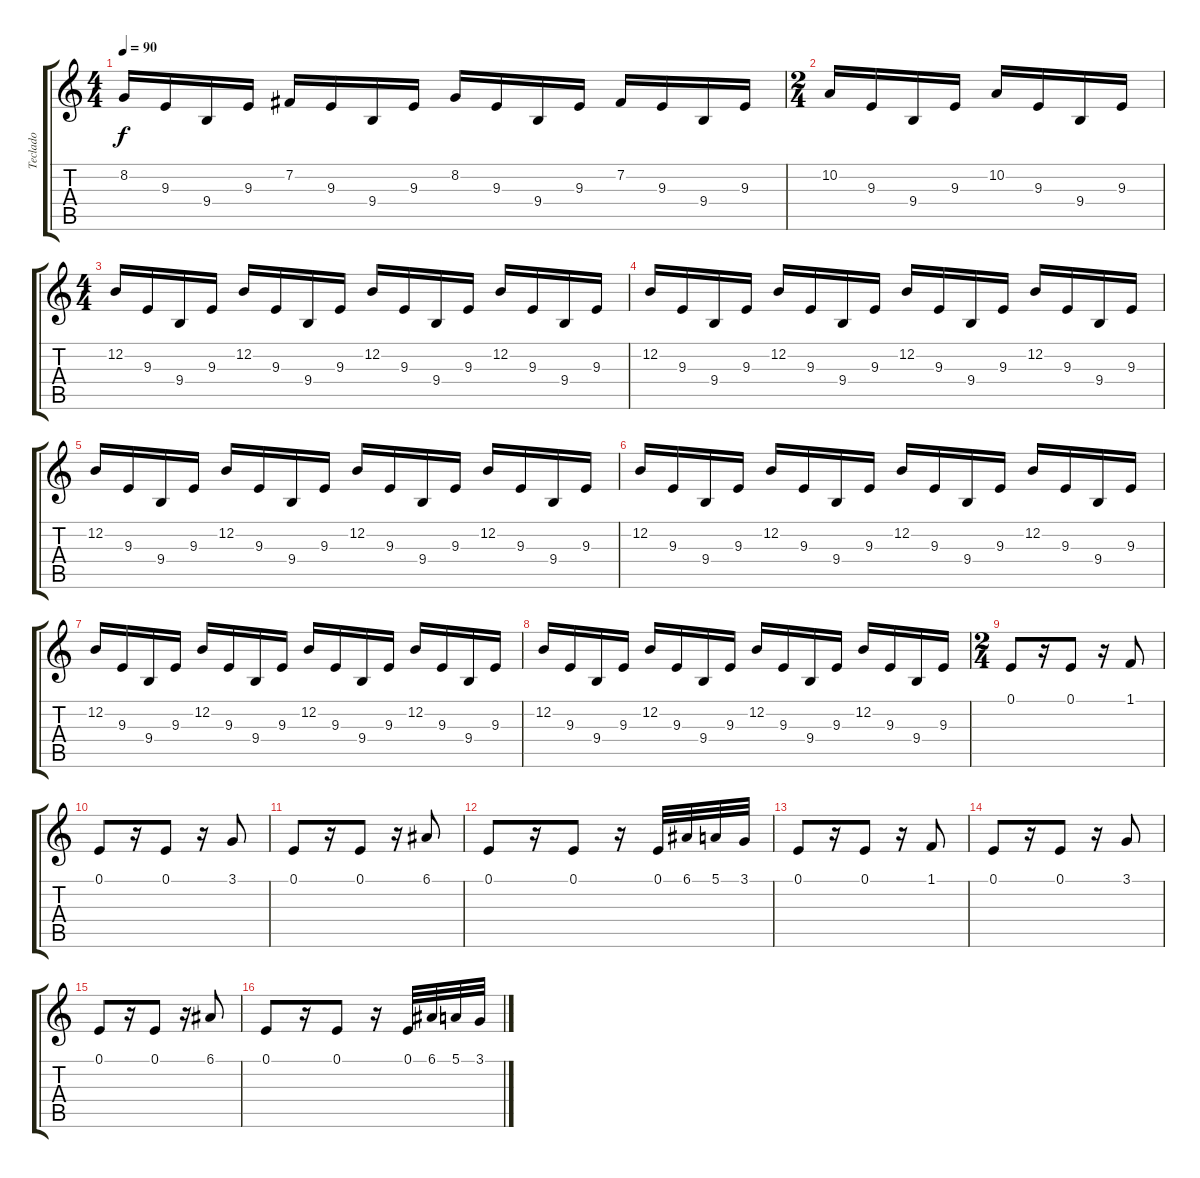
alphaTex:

\track ("Teclado" "Teclado") {instrument electricgrandpiano}
\staff {score tabs}
\tuning (E4 B3 G3 D3 A2 E2) {hide}
\ts (4 4)
\tempo 90
\clef g2
\ks c
8.2.16{dy f} 9.3.16 9.4.16 9.3.16 7.2.16 9.3.16 9.4.16 9.3.16 8.2.16 9.3.16 9.4.16 9.3.16 7.2.16 9.3.16 9.4.16 9.3.16 |
\ts (2 4)
10.2.16 9.3.16 9.4.16 9.3.16 10.2.16 9.3.16 9.4.16 9.3.16 |
\ts (4 4)
12.2.16 9.3.16 9.4.16 9.3.16 12.2.16 9.3.16 9.4.16 9.3.16 12.2.16 9.3.16 9.4.16 9.3.16 12.2.16 9.3.16 9.4.16 9.3.16 |
12.2.16 9.3.16 9.4.16 9.3.16 12.2.16 9.3.16 9.4.16 9.3.16 12.2.16 9.3.16 9.4.16 9.3.16 12.2.16 9.3.16 9.4.16 9.3.16 |
12.2.16 9.3.16 9.4.16 9.3.16 12.2.16 9.3.16 9.4.16 9.3.16 12.2.16 9.3.16 9.4.16 9.3.16 12.2.16 9.3.16 9.4.16 9.3.16 |
12.2.16 9.3.16 9.4.16 9.3.16 12.2.16 9.3.16 9.4.16 9.3.16 12.2.16 9.3.16 9.4.16 9.3.16 12.2.16 9.3.16 9.4.16 9.3.16 |
12.2.16 9.3.16 9.4.16 9.3.16 12.2.16 9.3.16 9.4.16 9.3.16 12.2.16 9.3.16 9.4.16 9.3.16 12.2.16 9.3.16 9.4.16 9.3.16 |
12.2.16 9.3.16 9.4.16 9.3.16 12.2.16 9.3.16 9.4.16 9.3.16 12.2.16 9.3.16 9.4.16 9.3.16 12.2.16 9.3.16 9.4.16 9.3.16 |
\ts (2 4)
0.1.8 r.16 0.1.8 r.16 1.1.8 |
0.1.8 r.16 0.1.8 r.16 3.1.8 |
0.1.8 r.16 0.1.8 r.16 6.1.8 |
0.1.8 r.16 0.1.8 r.16 0.1.32 6.1.32 5.1.32 3.1.32 |
0.1.8 r.16 0.1.8 r.16 1.1.8 |
0.1.8 r.16 0.1.8 r.16 3.1.8 |
0.1.8 r.16 0.1.8 r.16 6.1.8 |
0.1.8 r.16 0.1.8 r.16 0.1.32 6.1.32 5.1.32 3.1.32
